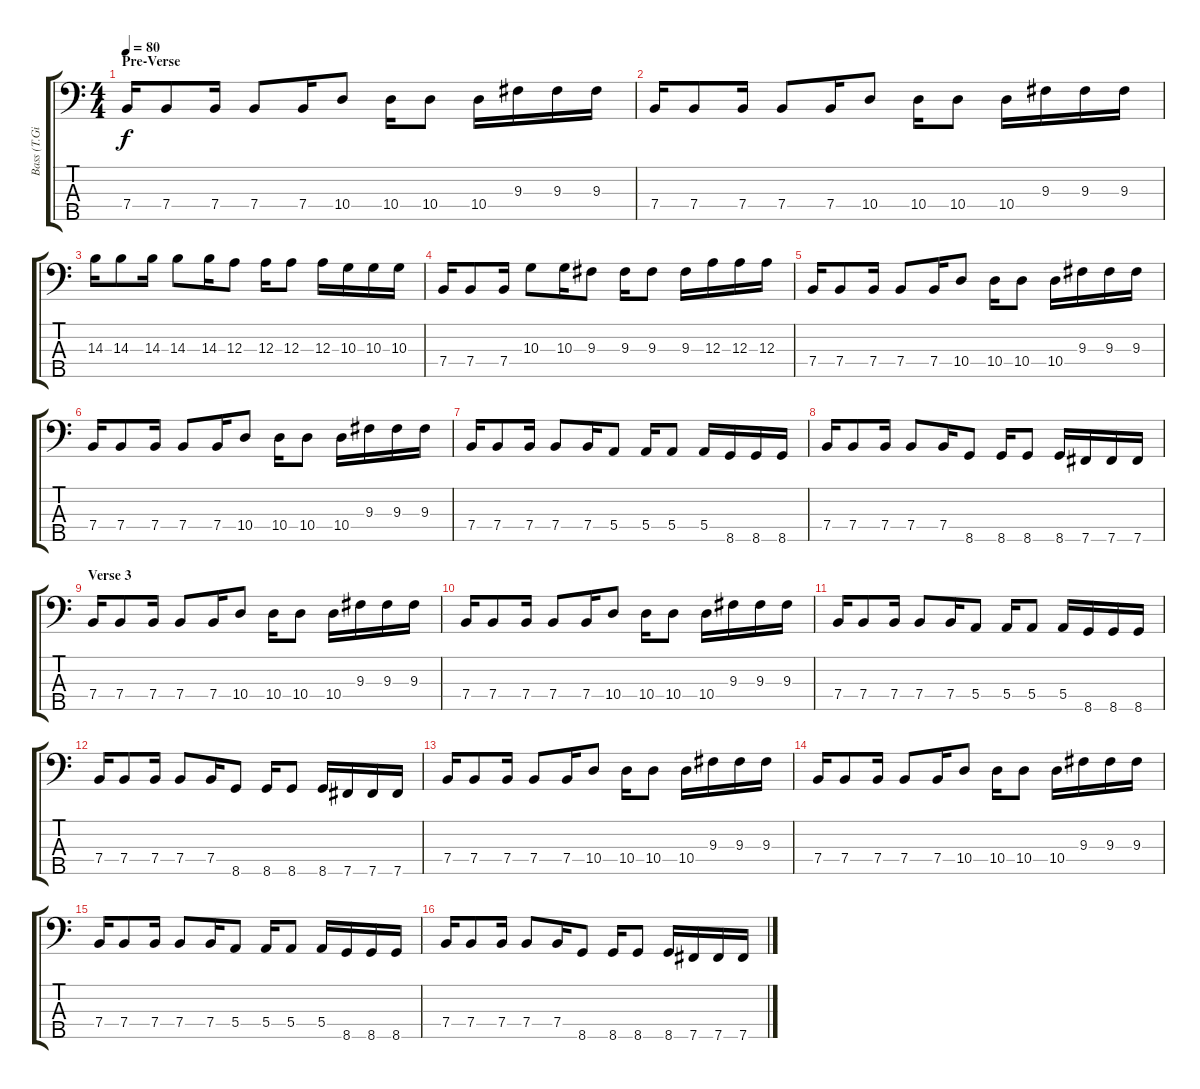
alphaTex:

\track ("Bass (T.Giessler)" "Bass (T.Gi") {instrument electricbasspick}
\staff {score tabs}
\tuning (G2 D2 A1 E1 B0) {hide}
\ts (4 4)
\section ("" "Pre-Verse")
\tempo 80
\clef f4
\ks c
7.4.16{dy f} 7.4.8 7.4.16 7.4.8 7.4.16 10.4.8 10.4.16 10.4.8 10.4.16 9.3.16 9.3.16 9.3.16 |
7.4.16 7.4.8 7.4.16 7.4.8 7.4.16 10.4.8 10.4.16 10.4.8 10.4.16 9.3.16 9.3.16 9.3.16 |
14.3.16 14.3.8 14.3.16 14.3.8 14.3.16 12.3.8 12.3.16 12.3.8 12.3.16 10.3.16 10.3.16 10.3.16 |
7.4.16 7.4.8 7.4.16 10.3.8 10.3.16 9.3.8 9.3.16 9.3.8 9.3.16 12.3.16 12.3.16 12.3.16 |
7.4.16 7.4.8 7.4.16 7.4.8 7.4.16 10.4.8 10.4.16 10.4.8 10.4.16 9.3.16 9.3.16 9.3.16 |
7.4.16 7.4.8 7.4.16 7.4.8 7.4.16 10.4.8 10.4.16 10.4.8 10.4.16 9.3.16 9.3.16 9.3.16 |
7.4.16 7.4.8 7.4.16 7.4.8 7.4.16 5.4.8 5.4.16 5.4.8 5.4.16 8.5.16 8.5.16 8.5.16 |
7.4.16 7.4.8 7.4.16 7.4.8 7.4.16 8.5.8 8.5.16 8.5.8 8.5.16 7.5.16 7.5.16 7.5.16 |
\section ("" "Verse 3")
7.4.16 7.4.8 7.4.16 7.4.8 7.4.16 10.4.8 10.4.16 10.4.8 10.4.16 9.3.16 9.3.16 9.3.16 |
7.4.16 7.4.8 7.4.16 7.4.8 7.4.16 10.4.8 10.4.16 10.4.8 10.4.16 9.3.16 9.3.16 9.3.16 |
7.4.16 7.4.8 7.4.16 7.4.8 7.4.16 5.4.8 5.4.16 5.4.8 5.4.16 8.5.16 8.5.16 8.5.16 |
7.4.16 7.4.8 7.4.16 7.4.8 7.4.16 8.5.8 8.5.16 8.5.8 8.5.16 7.5.16 7.5.16 7.5.16 |
7.4.16 7.4.8 7.4.16 7.4.8 7.4.16 10.4.8 10.4.16 10.4.8 10.4.16 9.3.16 9.3.16 9.3.16 |
7.4.16 7.4.8 7.4.16 7.4.8 7.4.16 10.4.8 10.4.16 10.4.8 10.4.16 9.3.16 9.3.16 9.3.16 |
7.4.16 7.4.8 7.4.16 7.4.8 7.4.16 5.4.8 5.4.16 5.4.8 5.4.16 8.5.16 8.5.16 8.5.16 |
7.4.16 7.4.8 7.4.16 7.4.8 7.4.16 8.5.8 8.5.16 8.5.8 8.5.16 7.5.16 7.5.16 7.5.16
